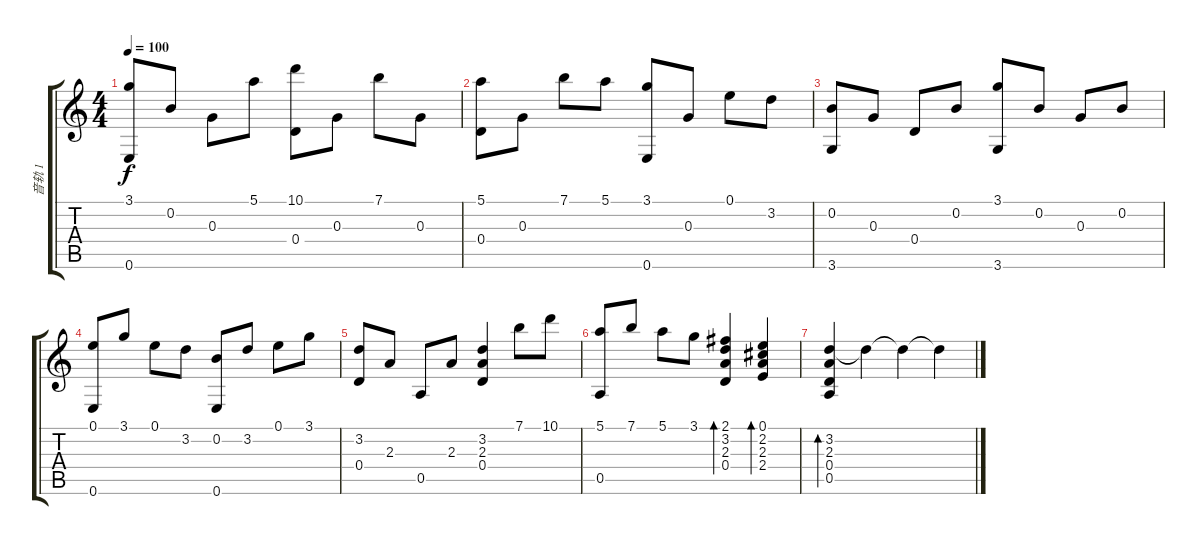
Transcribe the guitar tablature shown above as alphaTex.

\track ("音轨 1" "音轨 1") {instrument acousticguitarnylon}
\staff {score tabs}
\tuning (E4 B3 G3 D3 A2 E2) {hide}
\ts (4 4)
\tempo 100
\clef g2
\ks c
(3.1 0.6).8{dy f} 0.2.8 0.3.8 5.1.8 (10.1 0.4).8 0.3.8 7.1.8 0.3.8 |
(5.1 0.4).8 0.3.8 7.1.8 5.1.8 (3.1 0.6).8 0.3.8 0.1.8 3.2.8 |
(0.2 3.6).8 0.3.8 0.4.8 0.2.8 (3.1 3.6).8 0.2.8 0.3.8 0.2.8 |
(0.1 0.6).8 3.1.8 0.1.8 3.2.8 (0.2 0.6).8 3.2.8 0.1.8 3.1.8 |
(3.2 0.4).8 2.3.8 0.5.8 2.3.8 (3.2 2.3 0.4).4 7.1.8 10.1.8 |
(5.1 0.5).8 7.1.8 5.1.8 3.1.8 (2.1 3.2 2.3 0.4).4{bd 60} (0.1 2.2 2.3 2.4).4{bd 60} |
(3.2 2.3 0.4 0.5).4{bd 60} 3.2{t}.4 3.2{t}.4 3.2{t}.4
